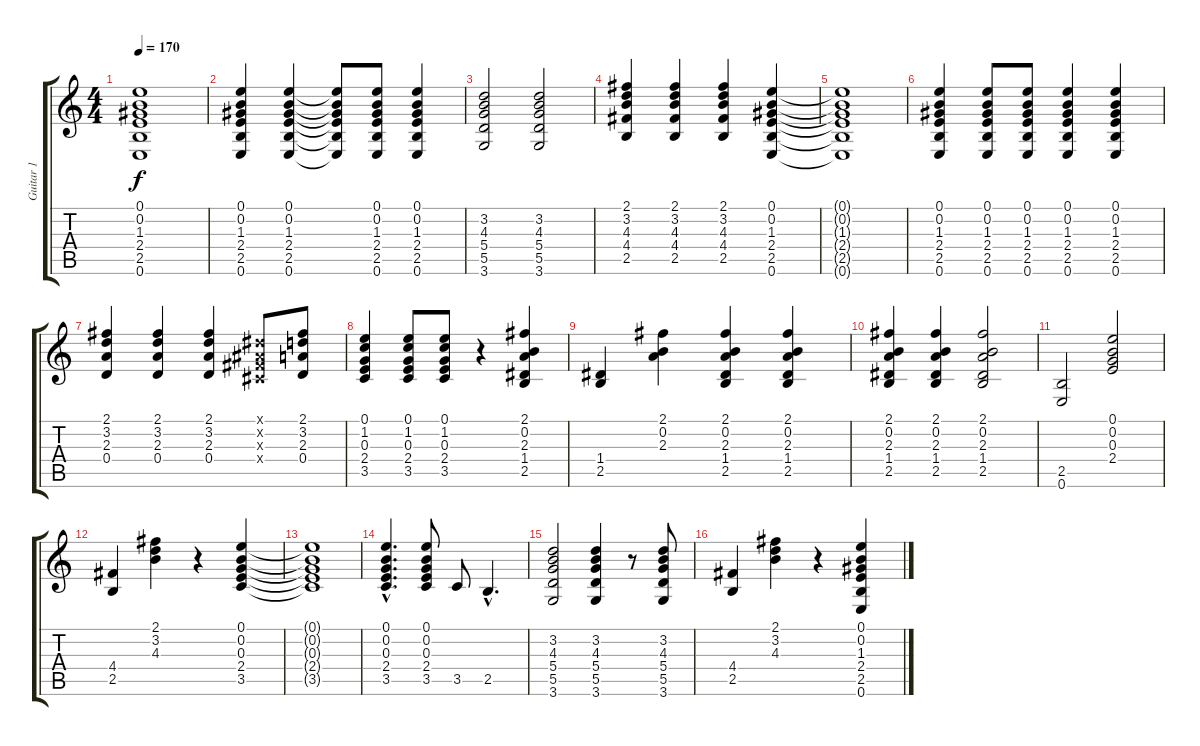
\track ("Guitar 1" "Guitar 1") {instrument overdrivenguitar}
\staff {score tabs}
\tuning (E4 B3 G3 D3 A2 E2) {hide}
\ts (4 4)
\tempo 170
\clef g2
\ks c
(0.1{t} 0.2{t} 1.3{t} 2.4{t} 2.5{t} 0.6{t}).1{dy f} |
(0.1 0.2 1.3 2.4 2.5 0.6).4 (0.1 0.2 1.3 2.4 2.5 0.6).4 (0.1{t} 0.2{t} 1.3{t} 2.4{t} 2.5{t} 0.6{t}).8 (0.1 0.2 1.3 2.4 2.5 0.6).8 (0.1 0.2 1.3 2.4 2.5 0.6).4 |
(3.2 4.3 5.4 5.5 3.6).2 (3.2 4.3 5.4 5.5 3.6).2 |
(2.1 3.2 4.3 4.4 2.5).4 (2.1 3.2 4.3 4.4 2.5).4 (2.1 3.2 4.3 4.4 2.5).4 (0.1 0.2 1.3 2.4 2.5 0.6).4 |
(0.1{t} 0.2{t} 1.3{t} 2.4{t} 2.5{t} 0.6{t}).1 |
(0.1 0.2 1.3 2.4 2.5 0.6).4 (0.1 0.2 1.3 2.4 2.5 0.6).8 (0.1 0.2 1.3 2.4 2.5 0.6).8 (0.1 0.2 1.3 2.4 2.5 0.6).4 (0.1 0.2 1.3 2.4 2.5 0.6).4 |
(2.1 3.2 2.3 0.4).4 (2.1 3.2 2.3 0.4).4 (2.1 3.2 2.3 0.4).4 (-1.1{x} -1.2{x} -1.3{x} -1.4{x}).8 (2.1 3.2 2.3 0.4).8 |
(0.1 1.2 0.3 2.4 3.5).4 (0.1 1.2 0.3 2.4 3.5).8 (0.1 1.2 0.3 2.4 3.5).8 r.4 (2.1 0.2 2.3 1.4 2.5).4 |
(1.4 2.5).4 (2.1 0.2 2.3).4 (2.1 0.2 2.3 1.4 2.5).4 (2.1 0.2 2.3 1.4 2.5).4 |
(2.1 0.2 2.3 1.4 2.5).4 (2.1 0.2 2.3 1.4 2.5).4 (2.1 0.2 2.3 1.4 2.5).2 |
(2.5 0.6).2 (0.1 0.2 0.3 2.4).2 |
(4.4 2.5).4 (2.1 3.2 4.3).4 r.4 (0.1 0.2 0.3 2.4 3.5).4 |
(0.1{t} 0.2{t} 0.3{t} 2.4{t} 3.5{t}).1 |
(0.1{hac} 0.2{hac} 0.3{hac} 2.4{hac} 3.5{hac}).4{d} (0.1 0.2 0.3 2.4 3.5).8 3.5.8 2.5{hac}.4{d} |
(3.2 4.3 5.4 5.5 3.6).2 (3.2 4.3 5.4 5.5 3.6).4 r.8 (3.2 4.3 5.4 5.5 3.6).8 |
(4.4 2.5).4 (2.1 3.2 4.3).4 r.4 (0.1 0.2 1.3 2.4 2.5 0.6).4
